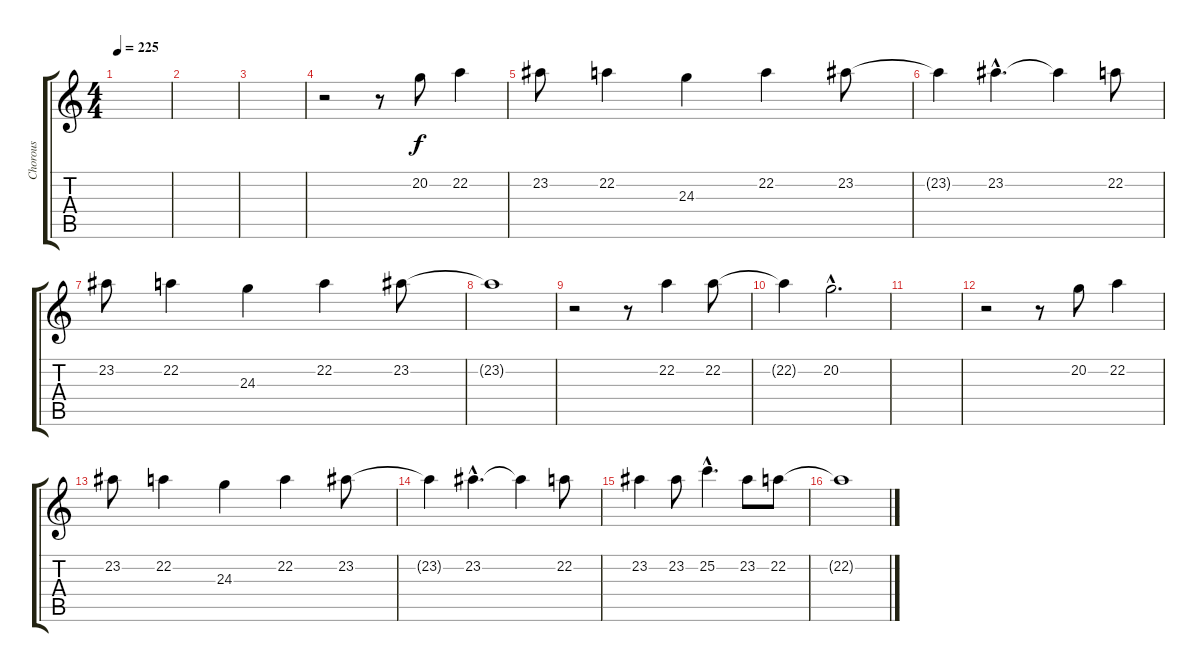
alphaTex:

\track ("Chorous" "Chorous") {instrument lead6voice}
\staff {score tabs}
\tuning (E4 B3 G3 D3 A2 E2) {hide}
\ts (4 4)
\tempo 225
\clef g2
\ks c
|
|
|
r.2 r.8 20.2.8 22.2.4 |
23.2.8 22.2.4 24.3.4 22.2.4 23.2.8 |
23.2{t}.4 23.2{hac}.4{d} 23.2{t}.4 22.2.8 |
23.2.8 22.2.4 24.3.4 22.2.4 23.2.8 |
23.2{t}.1 |
r.2 r.8 22.2.4 22.2.8 |
22.2{t}.4 20.2{hac}.2{d} |
|
r.2 r.8 20.2.8 22.2.4 |
23.2.8 22.2.4 24.3.4 22.2.4 23.2.8 |
23.2{t}.4 23.2{hac}.4{d} 23.2{t}.4 22.2.8 |
23.2.4 23.2.8 25.2{hac}.4{d} 23.2.8 22.2.8 |
22.2{t}.1
